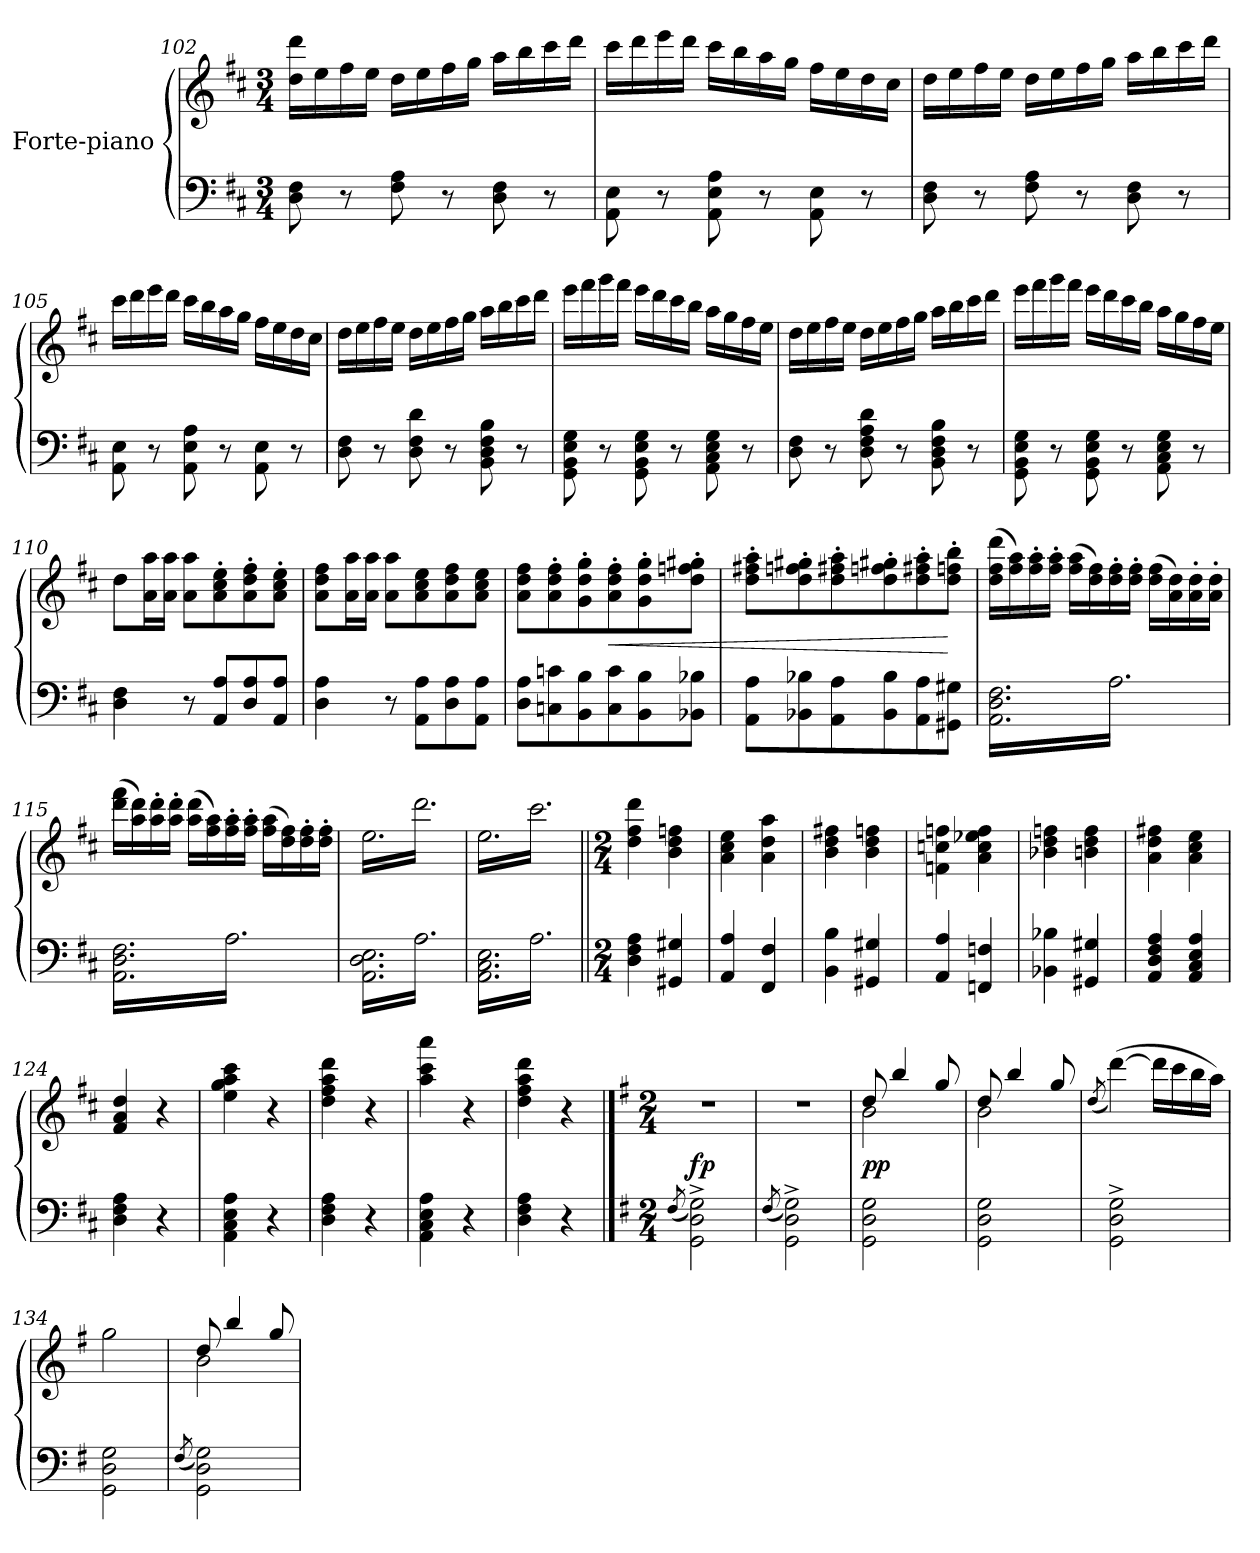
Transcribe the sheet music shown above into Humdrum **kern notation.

**kern	**kern	**dynam
*part1	*part1	*part1
*staff2	*staff1	*staff1/2
*I"Forte-piano	*	*
*clefF4	*clefG2	*
*k[f#c#]	*k[f#c#]	*
*M3/4	*M3/4	*
=102	=102	=102
8D\ 8F#\	16dd\ 16ddd\LL	.
.	16ee\	.
8r	16ff#\	.
.	16ee\JJ	.
8F#\ 8A\	16dd\LL	.
.	16ee\	.
8r	16ff#\	.
.	16gg\JJ	.
8D\ 8F#\	16aa\LL	.
.	16bb\	.
8r	16ccc#\	.
.	16ddd\JJ	.
=103	=103	=103
8AA\ 8E\	16ccc#\LL	.
.	16ddd\	.
8r	16eee\	.
.	16ddd\JJ	.
8AA\ 8E\ 8A\	16ccc#\LL	.
.	16bb\	.
8r	16aa\	.
.	16gg\JJ	.
8AA\ 8E\	16ff#\LL	.
.	16ee\	.
8r	16dd\	.
.	16cc#\JJ	.
=104	=104	=104
8D\ 8F#\	16dd\LL	.
.	16ee\	.
8r	16ff#\	.
.	16ee\JJ	.
8F#\ 8A\	16dd\LL	.
.	16ee\	.
8r	16ff#\	.
.	16gg\JJ	.
8D\ 8F#\	16aa\LL	.
.	16bb\	.
8r	16ccc#\	.
.	16ddd\JJ	.
=105	=105	=105
8AA\ 8E\	16ccc#\LL	.
.	16ddd\	.
8r	16eee\	.
.	16ddd\JJ	.
8AA\ 8E\ 8A\	16ccc#\LL	.
.	16bb\	.
8r	16aa\	.
.	16gg\JJ	.
8AA\ 8E\	16ff#\LL	.
.	16ee\	.
8r	16dd\	.
.	16cc#\JJ	.
=106	=106	=106
8D\ 8F#\	16dd\LL	.
.	16ee\	.
8r	16ff#\	.
.	16ee\JJ	.
8D\ 8F#\ 8d\	16dd\LL	.
.	16ee\	.
8r	16ff#\	.
.	16gg\JJ	.
8BB\ 8D\ 8F#\ 8B\	16aa\LL	.
.	16bb\	.
8r	16ccc#\	.
.	16ddd\JJ	.
=107	=107	=107
8GG\ 8BB\ 8E\ 8G\	16eee\LL	.
.	16fff#\	.
8r	16ggg\	.
.	16fff#\JJ	.
8GG\ 8BB\ 8E\ 8G\	16eee\LL	.
.	16ddd\	.
8r	16ccc#\	.
.	16bb\JJ	.
8AA\ 8C#\ 8E\ 8G\	16aa\LL	.
.	16gg\	.
8r	16ff#\	.
.	16ee\JJ	.
=108	=108	=108
8D\ 8F#\	16dd\LL	.
.	16ee\	.
8r	16ff#\	.
.	16ee\JJ	.
8D\ 8F#\ 8A\ 8d\	16dd\LL	.
.	16ee\	.
8r	16ff#\	.
.	16gg\JJ	.
8BB\ 8D\ 8F#\ 8B\	16aa\LL	.
.	16bb\	.
8r	16ccc#\	.
.	16ddd\JJ	.
=109	=109	=109
8GG\ 8BB\ 8E\ 8G\	16eee\LL	.
.	16fff#\	.
8r	16ggg\	.
.	16fff#\JJ	.
8GG\ 8BB\ 8E\ 8G\	16eee\LL	.
.	16ddd\	.
8r	16ccc#\	.
.	16bb\JJ	.
8AA\ 8C#\ 8E\ 8G\	16aa\LL	.
.	16gg\	.
8r	16ff#\	.
.	16ee\JJ	.
=110	=110	=110
4D\ 4F#\	8dd\L	.
.	16a\ 16aa\L	.
.	16a\ 16aa\JJ	.
8r	8a\ 8aa\L	.
8AA/ 8A/L	8a'\ 8cc#'\ 8ee'\	.
8D/ 8A/	8a'\ 8dd'\ 8ff#'\	.
8AA/ 8A/J	8a'\ 8cc#'\ 8ee'\J	.
=111	=111	=111
4D\ 4A\	8a\ 8dd\ 8ff#\L	.
.	16a\ 16aa\L	.
.	16a\ 16aa\JJ	.
8r	8a\ 8aa\L	.
8AA\ 8A\L	8a\ 8cc#\ 8ee\	.
8D\ 8A\	8a\ 8dd\ 8ff#\	.
8AA\ 8A\J	8a\ 8cc#\ 8ee\J	.
=112	=112	=112
8D\ 8A\L	8a\ 8dd\ 8ff#\L	.
8Cn\ 8cn\	8a'\ 8dd'\ 8ff#'\	.
8BB\ 8B\	8g'\ 8dd'\ 8gg'\	.
8C\ 8c\	8a'\ 8dd'\ 8ff#'\	<
8BB\ 8B\	8g'\ 8dd'\ 8gg'\	.
8BB-X\ 8B-X\J	8dd'\ 8ffn'\ 8gg#X'\J	.
=113	=113	=113
8AA\ 8A\L	8dd'\ 8ff#X'\ 8aa'\L	.
8BB-X\ 8B-X\	8dd'\ 8ffn'\ 8gg#X'\	.
8AA\ 8A\	8dd'\ 8ff#X'\ 8aa'\	.
8BB-\ 8B-\	8dd'\ 8ffn'\ 8gg#X'\	.
8AA\ 8A\	8dd'\ 8ff#X'\ 8aa'\	.
8GG#X\ 8G#X\J	8dd'\ 8ffn'\ 8bb'\J	[
=114	=114	=114
!	!	!LO:DY:rj
*tremolo	*	*
(>16AA\ 16D\ 16F#\LL	(>16dd\ 16ff#\ 16ddd\LL	ffo
16A\)	16ff#\ 16aa\)	.
16AA\ 16D\ 16F#\	16ff#'\ 16aa'\	.
16A\)	16ff#'\ 16aa'\JJ	.
16AA\ 16D\ 16F#\	(>16ff#\ 16aa\LL	.
16A\)	16dd\ 16ff#\)	.
16AA\ 16D\ 16F#\	16dd'\ 16ff#'\	.
16A\)	16dd'\ 16ff#'\JJ	.
16AA\ 16D\ 16F#\	(>16dd\ 16ff#\LL	.
16A\)	16a\ 16dd\)	.
16AA\ 16D\ 16F#\	16a'\ 16dd'\	.
16A\)JJ	16a'\ 16dd'\JJ	.
=115	=115	=115
(>16AA\ 16D\ 16F#\LL	(>16ddd\ 16fff#\LL	.
16A\)	16aa\ 16ddd\)	.
16AA\ 16D\ 16F#\	16aa'\ 16ddd'\	.
16A\)	16aa'\ 16ddd'\JJ	.
16AA\ 16D\ 16F#\	(>16aa\ 16ddd\LL	.
16A\)	16ff#\ 16aa\)	.
16AA\ 16D\ 16F#\	16ff#'\ 16aa'\	.
16A\)	16ff#'\ 16aa'\JJ	.
16AA\ 16D\ 16F#\	(>16ff#\ 16aa\LL	.
16A\)	16dd\ 16ff#\)	.
16AA\ 16D\ 16F#\	16dd'\ 16ff#'\	.
16A\)JJ	16dd'\ 16ff#'\JJ	.
=116	=116	=116
*	*tremolo	*
16AA\ 16D\ 16E\LL	16ee\LL	.
16A\	16ddd\	.
16AA\ 16D\ 16E\	16ee\	.
16A\	16ddd\	.
16AA\ 16D\ 16E\	16ee\	.
16A\	16ddd\	.
16AA\ 16D\ 16E\	16ee\	.
16A\	16ddd\	.
16AA\ 16D\ 16E\	16ee\	.
16A\	16ddd\	.
16AA\ 16D\ 16E\	16ee\	.
16A\JJ	16ddd\JJ	.
=117	=117	=117
16AA\ 16C#\ 16E\LL	16ee\LL	.
16A\	16ccc#\	.
16AA\ 16C#\ 16E\	16ee\	.
16A\	16ccc#\	.
16AA\ 16C#\ 16E\	16ee\	.
16A\	16ccc#\	.
16AA\ 16C#\ 16E\	16ee\	.
16A\	16ccc#\	.
16AA\ 16C#\ 16E\	16ee\	.
16A\	16ccc#\	.
16AA\ 16C#\ 16E\	16ee\	.
16A\JJ	16ccc#\JJ	.
*	*Xtremolo	*
*Xtremolo	*	*
=118||	=118||	=118||
*M2/4	*M2/4	*
4D\ 4F#\ 4A\	4dd\ 4ff#\ 4ddd\	.
.	.	.
.	.	.
.	.	.
4GG#X/ 4G#X/	4b\ 4dd\ 4ffn\	.
.	.	.
=119	=119	=119
4AA/ 4A/	4a\ 4cc#\ 4ee\	.
4FF#/ 4F#/	4a\ 4dd\ 4aa\	.
=120	=120	=120
4BB\ 4B\	4b\ 4dd\ 4ff#X\	.
4GG#X/ 4G#X/	4b\ 4dd\ 4ffn\	.
=121	=121	=121
4AA/ 4A/	4fn\ 4ccn\ 4ffn\	.
4FFn/ 4Fn/	4a\ 4cc\ 4ee-X\ 4ff\	.
=122	=122	=122
4BB-X\ 4B-X\	4b-X\ 4dd\ 4ffn\	.
4GG#X/ 4G#X/	4bn\ 4dd\ 4ff\	.
=123	=123	=123
4AA/ 4D/ 4F#/ 4A/	4a\ 4dd\ 4ff#X\	.
4AA/ 4C#/ 4E/ 4A/	4a\ 4cc#\ 4ee\	.
=124	=124	=124
4D\ 4F#\ 4A\	4f#/ 4a/ 4dd/	.
4r	4r	.
=125	=125	=125
4AA\ 4C#\ 4E\ 4A\	4ee\ 4gg\ 4aa\ 4ccc#\	.
4r	4r	.
=126	=126	=126
4D\ 4F#\ 4A\	4dd\ 4ff#\ 4aa\ 4ddd\	.
4r	4r	.
=127	=127	=127
4AA\ 4C#\ 4E\ 4A\	4aa\ 4ccc#\ 4aaa\	.
4r	4r	.
=128	=128	=128
4D\ 4F#\ 4A\	4dd\ 4ff#\ 4aa\ 4ddd\	.
4r	4r	.
==129	==129	==129
*k[f#]	*k[f#]	*
*M2/4	*M2/4	*
(<8qF#/	.	.
2GG^>\ 2D^>\ 2G^>\)	2r	fp
=130	=130	=130
(<8qF#/	.	.
2GG^>\ 2D^>\ 2G^>\)	2r	.
=131	=131	=131
*	*^	*
2GG\ 2D\ 2G\	8dd/	2b\	pp
.	4bb/	.	.
.	8gg/	.	.
=132	=132	=132	=132
2GG\ 2D\ 2G\	8dd/	2b\	.
.	4bb/	.	.
.	8gg/	.	.
*	*v	*v	*
=133	=133	=133
.	(<8qdd/	.
2GG^>\ 2D^>\ 2G^>\	(>[4ddd\)	.
.	16ddd\LL]	.
.	16ccc\	.
.	16bb\	.
.	16aa\JJ)	.
=134	=134	=134
2GG\ 2D\ 2G\	2gg\	.
=135	=135	=135
(<8qF#/	.	.
*	*^	*
2GG\ 2D\ 2G\)	8dd/	2b\	.
.	4bb/	.	.
.	8gg/	.	.
*	*v	*v	*
=	=	=
*-	*-	*-
